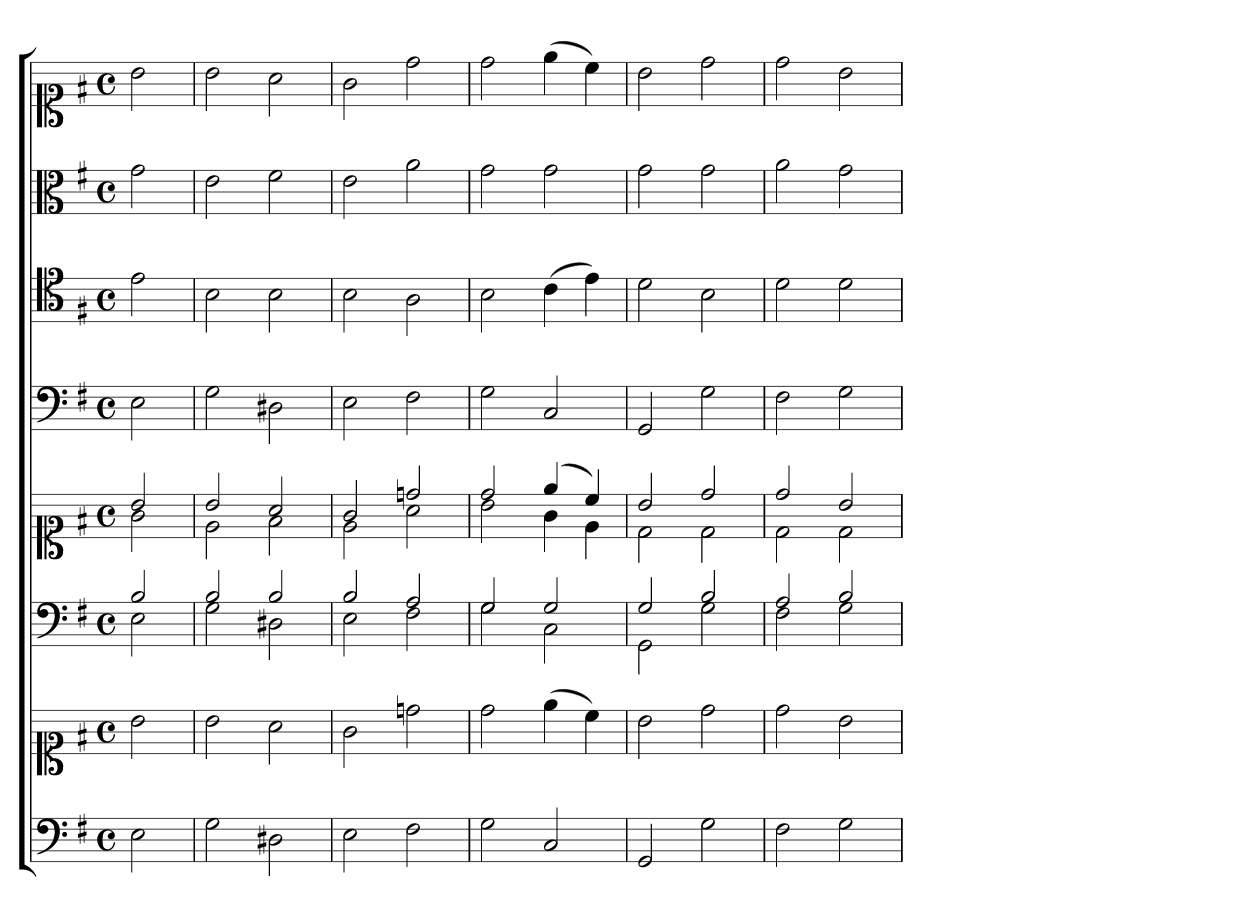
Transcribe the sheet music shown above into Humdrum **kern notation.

**kern	**kern	**kern	**kern	**kern	**kern	**kern	**kern
*part6	*part6	*part5	*part5	*part4	*part3	*part2	*part1
*staff8	*staff7	*staff6	*staff5	*staff4	*staff3	*staff2	*staff1
*clefF4	*clefC1	*clefF4	*clefC1	*clefF4	*clefC4	*clefC3	*clefC1
*k[f#]	*k[f#]	*k[f#]	*k[f#]	*k[f#]	*k[f#]	*k[f#]	*k[f#]
*G:	*G:	*G:	*G:	*G:	*G:	*G:	*G:
*M4/4	*M4/4	*M4/4	*M4/4	*M4/4	*M4/4	*M4/4	*M4/4
*met(c)	*met(c)	*met(c)	*met(c)	*met(c)	*met(c)	*met(c)	*met(c)
*MM180	*MM180	*MM180	*MM180	*MM180	*MM180	*MM180	*MM180
=	=	=	=	=	=	=	=
*	*	*^	*^	*	*	*	*
2E	2b	2B	2E	2b	2g	2E	2e	2g	2b
=1	=1	=1	=1	=1	=1	=1	=1	=1	=1
2G	2b	2B	2G	2b	2e	2G	2B	2e	2b
2D#X	2a	2B	2D#X	2a	2f#	2D#X	2B	2f#	2a
=2	=2	=2	=2	=2	=2	=2	=2	=2	=2
2E	2g	2B	2E	2g	2e	2E	2B	2e	2g
2F#	2ddn	2A	2F#	2ddn	2a	2F#	2A	2a	2dd
=3	=3	=3	=3	=3	=3	=3	=3	=3	=3
2G	2dd	2G	2G	2dd	2b	2G	2B	2g	2dd
2C	(4ee	2G	2C	(4ee	4g	2C	(4c	2g	(4ee
.	4cc)	.	.	4cc)	4e	.	4e)	.	4cc)
=4	=4	=4	=4	=4	=4	=4	=4	=4	=4
2GG	2b	2G	2GG	2b	2d	2GG	2d	2g	2b
2G	2dd	2B	2G	2dd	2d	2G	2B	2g	2dd
=5	=5	=5	=5	=5	=5	=5	=5	=5	=5
2F#	2dd	2A	2F#	2dd	2d	2F#	2d	2a	2dd
2G	2b	2B	2G	2b	2d	2G	2d	2g	2b
*	*	*v	*v	*	*	*	*	*	*
*	*	*	*v	*v	*	*	*	*
=	=	=	=	=	=	=	=
*-	*-	*-	*-	*-	*-	*-	*-
